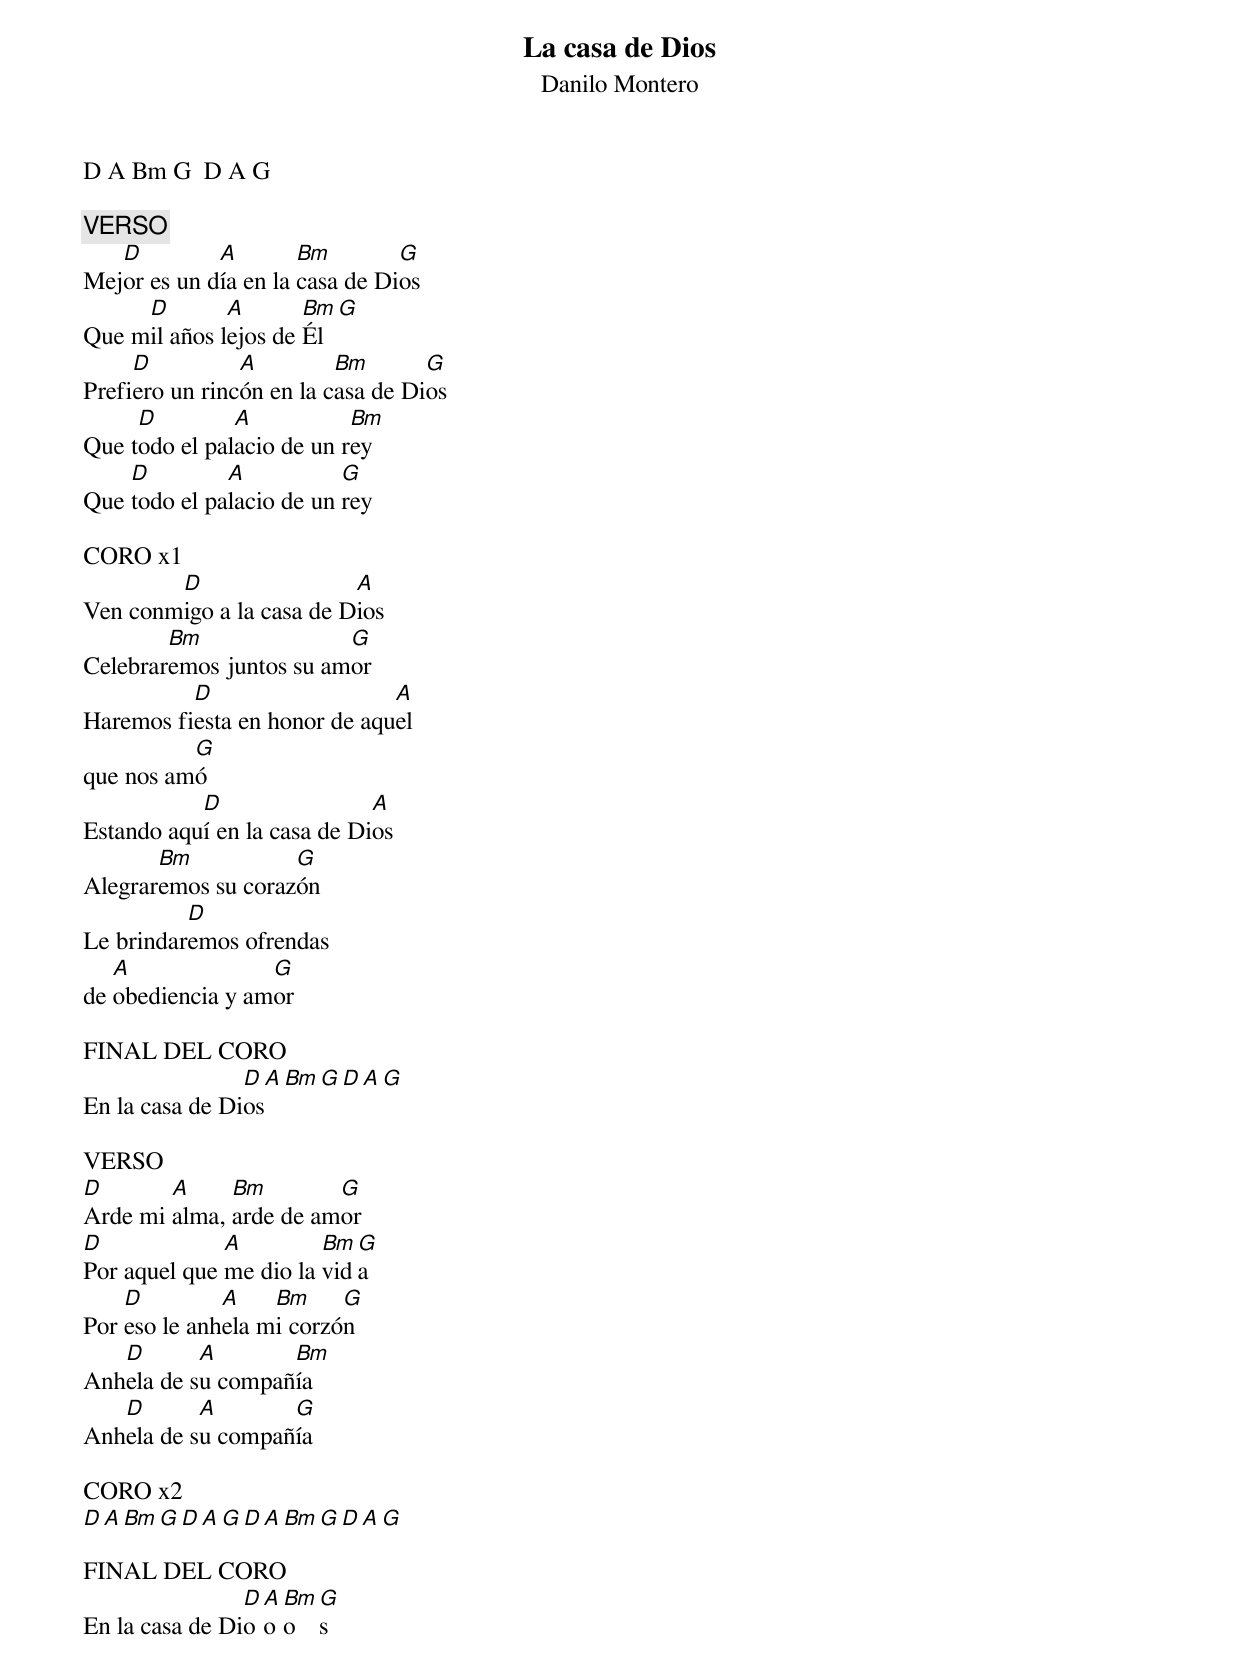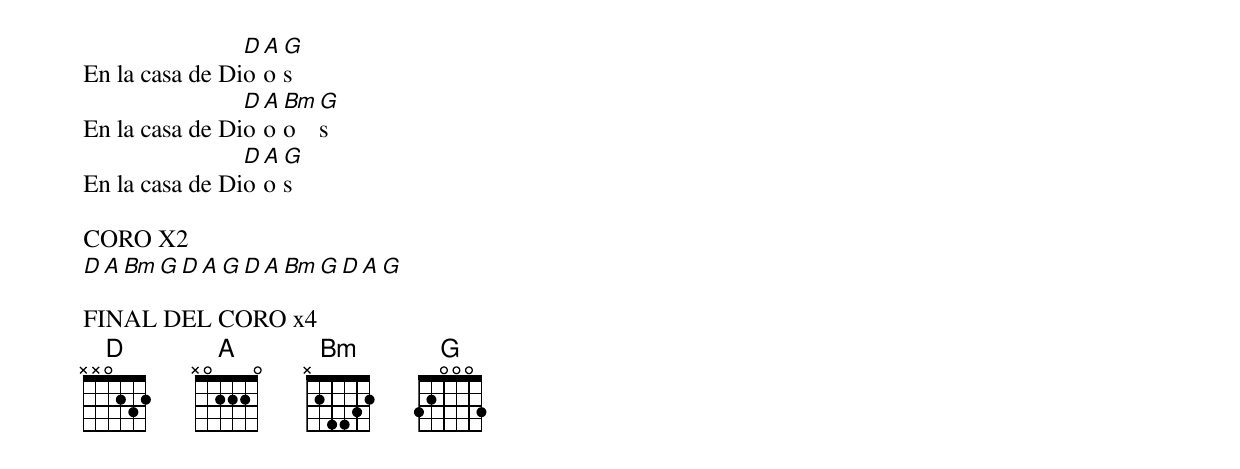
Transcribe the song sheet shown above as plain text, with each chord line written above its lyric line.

La casa de Dios
Danilo Montero
D A Bm G  D A G

VERSO
   D         A        Bm        G
Mejor es un día en la casa de Dios
     D        A       Bm    G
Que mil años lejos de Él
     D          A         Bm       G
Prefiero un rincón en la casa de Dios
     D         A           Bm
Que todo el palacio de un rey
    D         A           G
Que todo el palacio de un rey

CORO x1
        D                 A
Ven conmigo a la casa de Dios
        Bm               G
Celebraremos juntos su amor
          D                   A
Haremos fiesta en honor de aquel
          G
que nos amó
           D                 A
Estando aquí en la casa de Dios
       Bm           G
Alegraremos su corazón
          D
Le brindaremos ofrendas
   A              G
de obediencia y amor

FINAL DEL CORO
                D A Bm G D A G
En la casa de Dios

VERSO
D       A     Bm        G
Arde mi alma, arde de amor
D             A         Bm G
Por aquel que me dio la vida
    D         A    Bm     G
Por eso le anhela mi corzón
   D       A       Bm
Anhela de su compañía
   D       A       G
Anhela de su compañía

CORO x2
D A Bm G D A G   D A Bm G D A G

FINAL DEL CORO
                D A Bm G
En la casa de Dio o o  s
                D A G
En la casa de Dio o s
                D A Bm G
En la casa de Dio o o  s
                D A G
En la casa de Dio o s

CORO X2
D A Bm G D A G   D A Bm G D A G

FINAL DEL CORO x4
